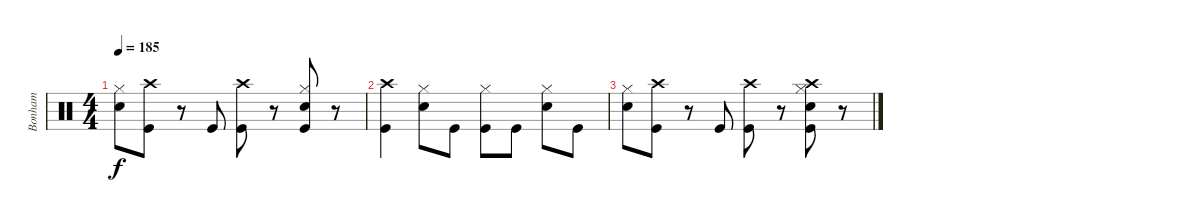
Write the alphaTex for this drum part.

\track ("Bonham" "Bonham") {instrument percussion}
\staff {score}
\articulation defaults
\ts (4 4)
\tempo 185
\clef neutral
\ks c
("Electric Snare (hit)" "Hi-Hat (closed)").8{dy f} ("Kick (hit)" "Crash high (hit)").8 r.8 "Kick (hit)".8 ("Kick (hit)" "Crash high (hit)").8 r.8 ("Kick (hit)" "Electric Snare (hit)" "Hi-Hat (closed)").8 r.8 |
("Kick (hit)" "Crash high (hit)").4 ("Hi-Hat (closed)" "Electric Snare (hit)").8 "Kick (hit)".8 ("Hi-Hat (closed)" "Kick (hit)").8 "Kick (hit)".8 ("Hi-Hat (closed)" "Electric Snare (hit)").8 "Kick (hit)".8 |
("Electric Snare (hit)" "Hi-Hat (closed)").8 ("Kick (hit)" "Crash high (hit)").8 r.8 "Kick (hit)".8 ("Kick (hit)" "Crash high (hit)").8 r.8 ("Kick (hit)" "Electric Snare (hit)" "Hi-Hat (closed)" "Crash high (hit)").8 r.8
